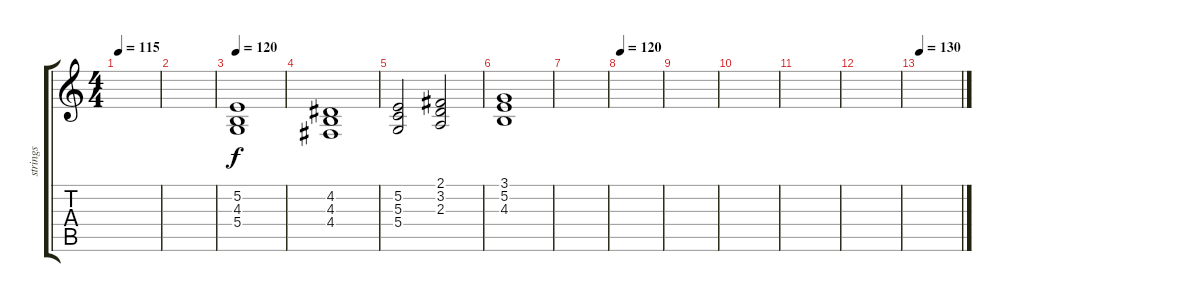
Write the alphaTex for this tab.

\track ("strings" "strings") {instrument stringensemble1}
\staff {score tabs}
\tuning (E4 B3 G3 D3 A2 E2) {hide}
\ts (4 4)
\tempo 115
\clef g2
\ks c
|
|
\tempo 120
(5.2 4.3 5.4).1 |
(4.2 4.3 4.4).1 |
(5.2 5.3 5.4).2 (2.1 3.2 2.3).2 |
(3.1 5.2 4.3).1 |
|
\tempo 120
|
|
|
|
|
\tempo 130
